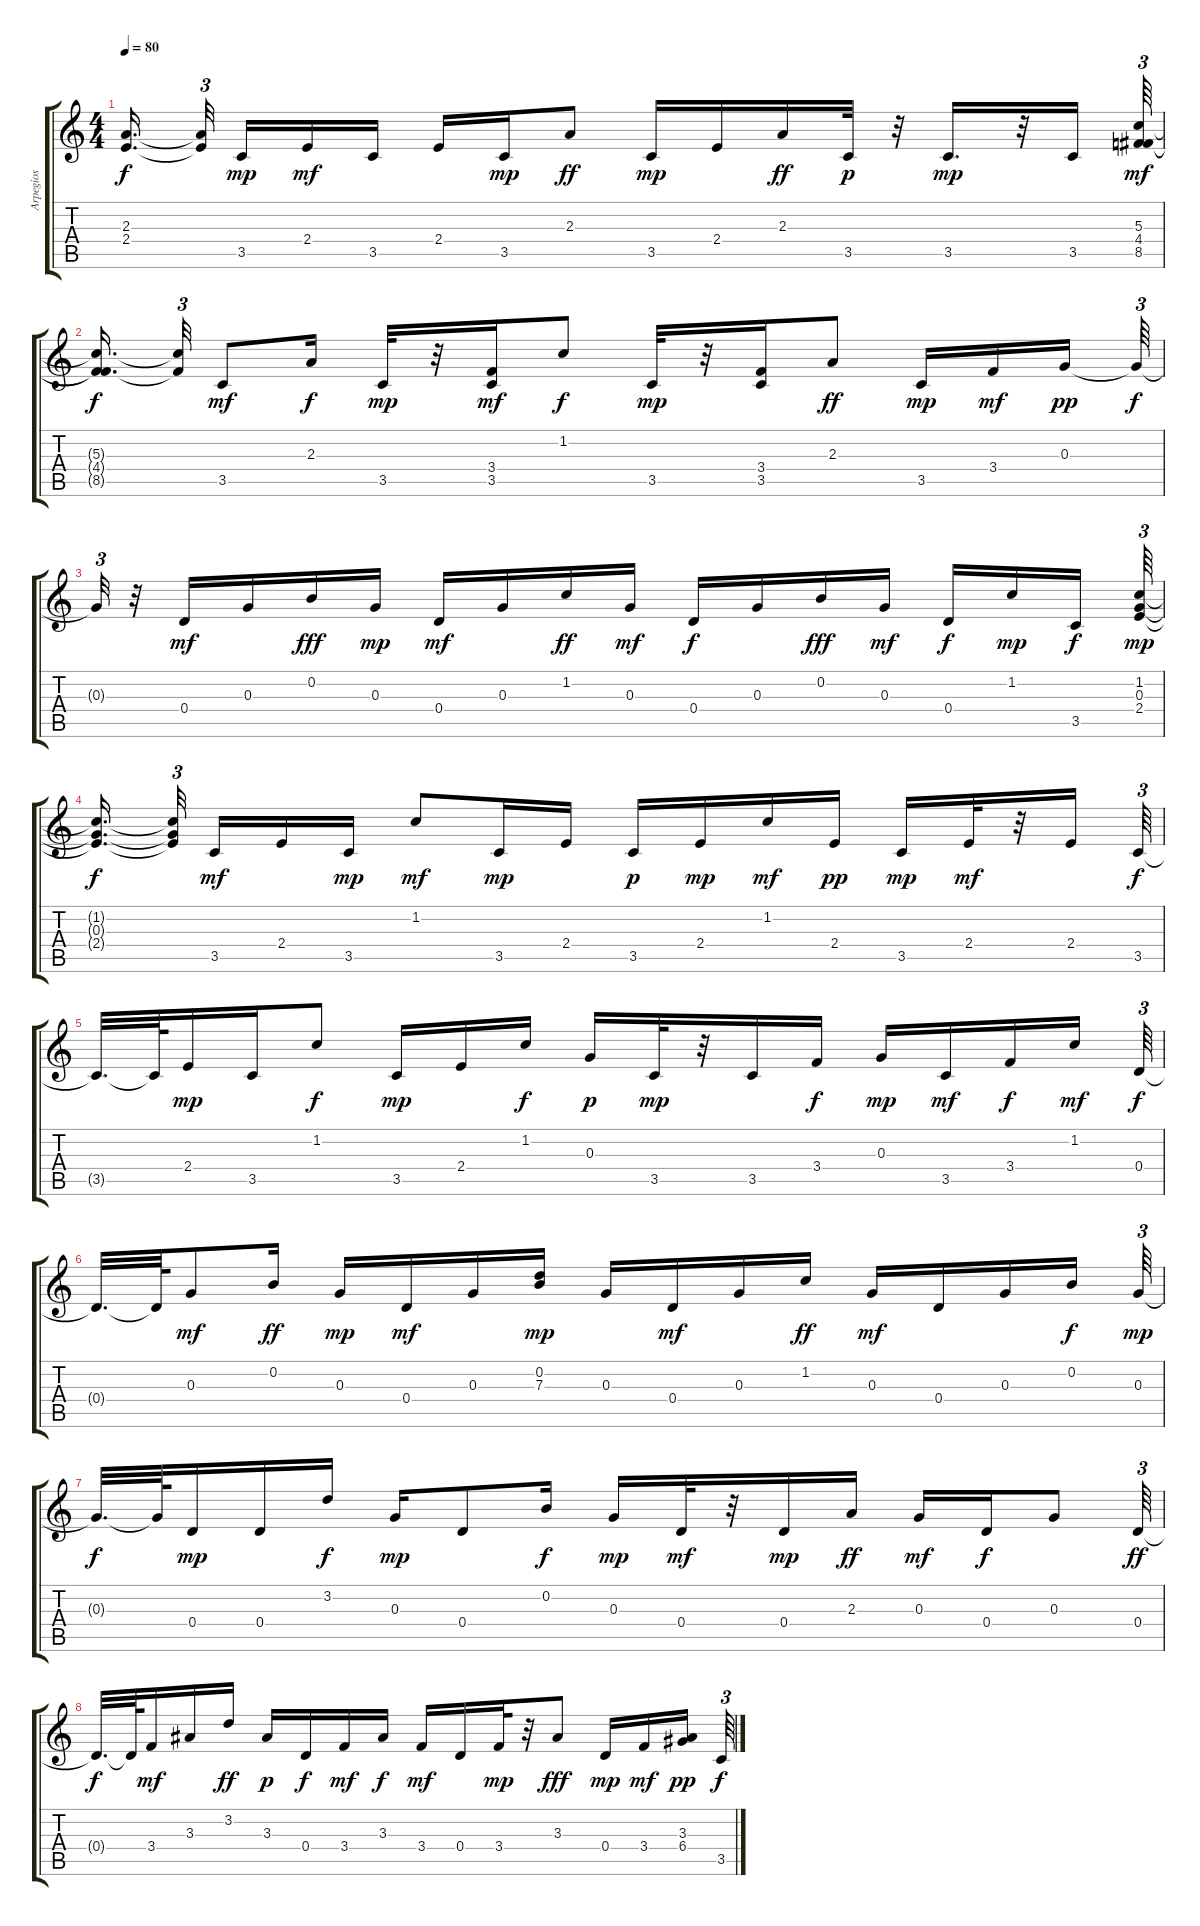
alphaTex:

\track ("Arpegios" "Arpegios") {instrument electricguitarclean}
\staff {score tabs}
\tuning (E4 B3 G3 D3 A2 E2) {hide}
\ts (4 4)
\tempo 80
\clef g2
\ks c
(2.3{t} 2.4{t}).16{d dy f beam splitsecondary} (2.3{t} 2.4{t}).32{tu (3 2) beam splitsecondary} 3.5.16{dy mp} 2.4.16{dy mf} 3.5.16 2.4.16 3.5.16{dy mp} 2.3.8{dy ff} 3.5.16{dy mp} 2.4.16 2.3.16{dy ff} 3.5.32{dy p} r.32 3.5.16{d dy mp} r.32 3.5.16 (5.3 4.4 8.5).64{tu (3 2) dy mf} |
(5.3{t} 4.4{t} 8.5{t}).16{d dy f beam splitsecondary} (5.3{t} 8.5{t}).32{tu (3 2)} 3.5.8{dy mf} 2.3.16{dy f} 3.5.32{dy mp} r.32 (3.4 3.5).16{dy mf} 1.2.8{dy f} 3.5.32{dy mp} r.32 (3.4 3.5).16 2.3.8{dy ff} 3.5.16{dy mp} 3.4.16{dy mf} 0.3.16{dy pp beam splitsecondary} 0.3{t}.64{tu (3 2) dy f} |
0.3{t}.32{tu (3 2)} r.32 0.4.16{dy mf} 0.3.16 0.2.16{dy fff} 0.3.16{dy mp} 0.4.16{dy mf} 0.3.16 1.2.16{dy ff} 0.3.16{dy mf} 0.4.16{dy f} 0.3.16 0.2.16{dy fff} 0.3.16{dy mf} 0.4.16{dy f} 1.2.16{dy mp} 3.5.16{dy f beam splitsecondary} (1.2 0.3 2.4).64{tu (3 2) dy mp} |
(1.2{t} 0.3{t} 2.4{t}).16{d dy f beam splitsecondary} (1.2{t} 0.3{t} 2.4{t}).32{tu (3 2) beam splitsecondary} 3.5.16{dy mf} 2.4.16 3.5.16{dy mp} 1.2.8{dy mf} 3.5.16{dy mp} 2.4.16 3.5.16{dy p} 2.4.16{dy mp} 1.2.16{dy mf} 2.4.16{dy pp} 3.5.16{dy mp} 2.4.32{dy mf} r.32 2.4.16 3.5.64{tu (3 2) dy f} |
3.5{t}.32{d} 3.5{t}.64 2.4.16{dy mp} 3.5.16 1.2.8{dy f} 3.5.16{dy mp} 2.4.16 1.2.16{dy f} 0.3.16{dy p} 3.5.32{dy mp} r.32 3.5.16 3.4.16{dy f} 0.3.16{dy mp} 3.5.16{dy mf} 3.4.16{dy f} 1.2.16{dy mf} 0.4.64{tu (3 2) dy f} |
0.4{t}.32{d} 0.4{t}.64 0.3.8{dy mf} 0.2.16{dy ff} 0.3.16{dy mp} 0.4.16{dy mf} 0.3.16 (0.2 7.3).16{dy mp} 0.3.16 0.4.16{dy mf} 0.3.16 1.2.16{dy ff} 0.3.16{dy mf} 0.4.16 0.3.16 0.2.16{dy f} 0.3.64{tu (3 2) dy mp} |
0.3{t}.32{d dy f} 0.3{t}.64 0.4.16{dy mp} 0.4.16 3.2.16{dy f} 0.3.16{dy mp} 0.4.8 0.2.16{dy f} 0.3.16{dy mp} 0.4.32{dy mf} r.32 0.4.16{dy mp} 2.3.16{dy ff} 0.3.16{dy mf} 0.4.16{dy f} 0.3.8 0.4.64{tu (3 2) dy ff} |
0.4{t}.32{d dy f} 0.4{t}.64 3.4.16{dy mf} 3.3.16 3.2.16{dy ff} 3.3.16{dy p} 0.4.16{dy f} 3.4.16{dy mf} 3.3.16{dy f} 3.4.16{dy mf} 0.4.16 3.4.32{dy mp} r.32 3.3.8{dy fff} 0.4.16{dy mp} 3.4.16{dy mf} (3.3 6.4).16{dy pp} 3.5.64{tu (3 2) dy f}
